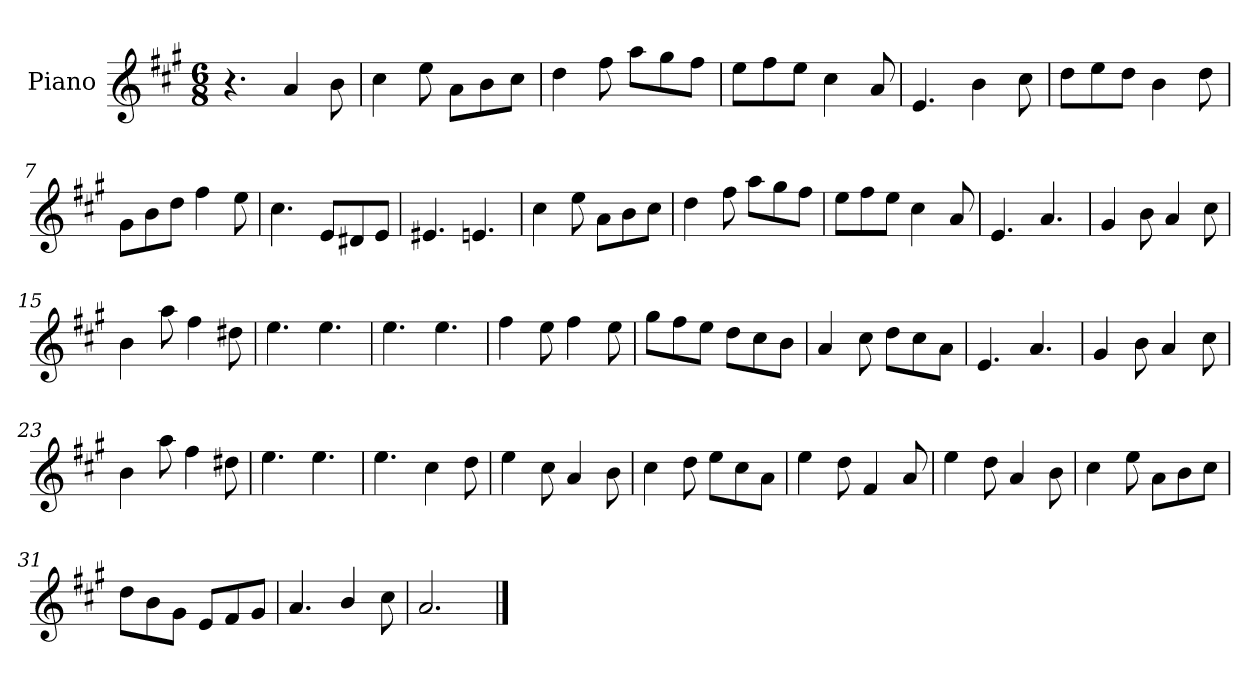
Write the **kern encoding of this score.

**kern
*part1
*staff1
*I"Piano
*I'Pno
*clefG2
*k[f#c#g#]
*M6/8
=1
4.r
4a/
8b\
=2
4cc#\
8ee\
8a\L
8b\
8cc#\J
=3
4dd\
8ff#\
8aa\L
8gg#\
8ff#\J
=4
8ee\L
8ff#\
8ee\J
4cc#\
8a/
=5
4.e/
4b\
8cc#\
=6
8dd\L
8ee\
8dd\J
4b\
8dd\
=7
8g#\L
8b\
8dd\J
4ff#\
8ee\
=8
4.cc#\
8e/L
8d#X/
8e/J
=9
4.e#X/
4.en/
=10
4cc#\
8ee\
8a\L
8b\
8cc#\J
=11
4dd\
8ff#\
8aa\L
8gg#\
8ff#\J
=12
8ee\L
8ff#\
8ee\J
4cc#\
8a/
=13
4.e/
4.a/
=14
4g#/
8b\
4a/
8cc#\
=15
4b\
8aa\
4ff#\
8dd#X\
=16
4.ee\
4.ee\
=17
4.ee\
4.ee\
=18
4ff#\
8ee\
4ff#\
8ee\
=19
8gg#\L
8ff#\
8ee\J
8dd\L
8cc#\
8b\J
=20
4a/
8cc#\
8dd\L
8cc#\
8a\J
=21
4.e/
4.a/
=22
4g#/
8b\
4a/
8cc#\
=23
4b\
8aa\
4ff#\
8dd#X\
=24
4.ee\
4.ee\
=25
4.ee\
4cc#\
8dd\
=26
4ee\
8cc#\
4a/
8b\
=27
4cc#\
8dd\
8ee\L
8cc#\
8a\J
=28
4ee\
8dd\
4f#/
8a/
=29
4ee\
8dd\
4a/
8b\
=30
4cc#\
8ee\
8a\L
8b\
8cc#\J
=31
8dd\L
8b\
8g#\J
8e/L
8f#/
8g#/J
=32
4.a/
4b/
8cc#\
=33
2.a/
==
*-
